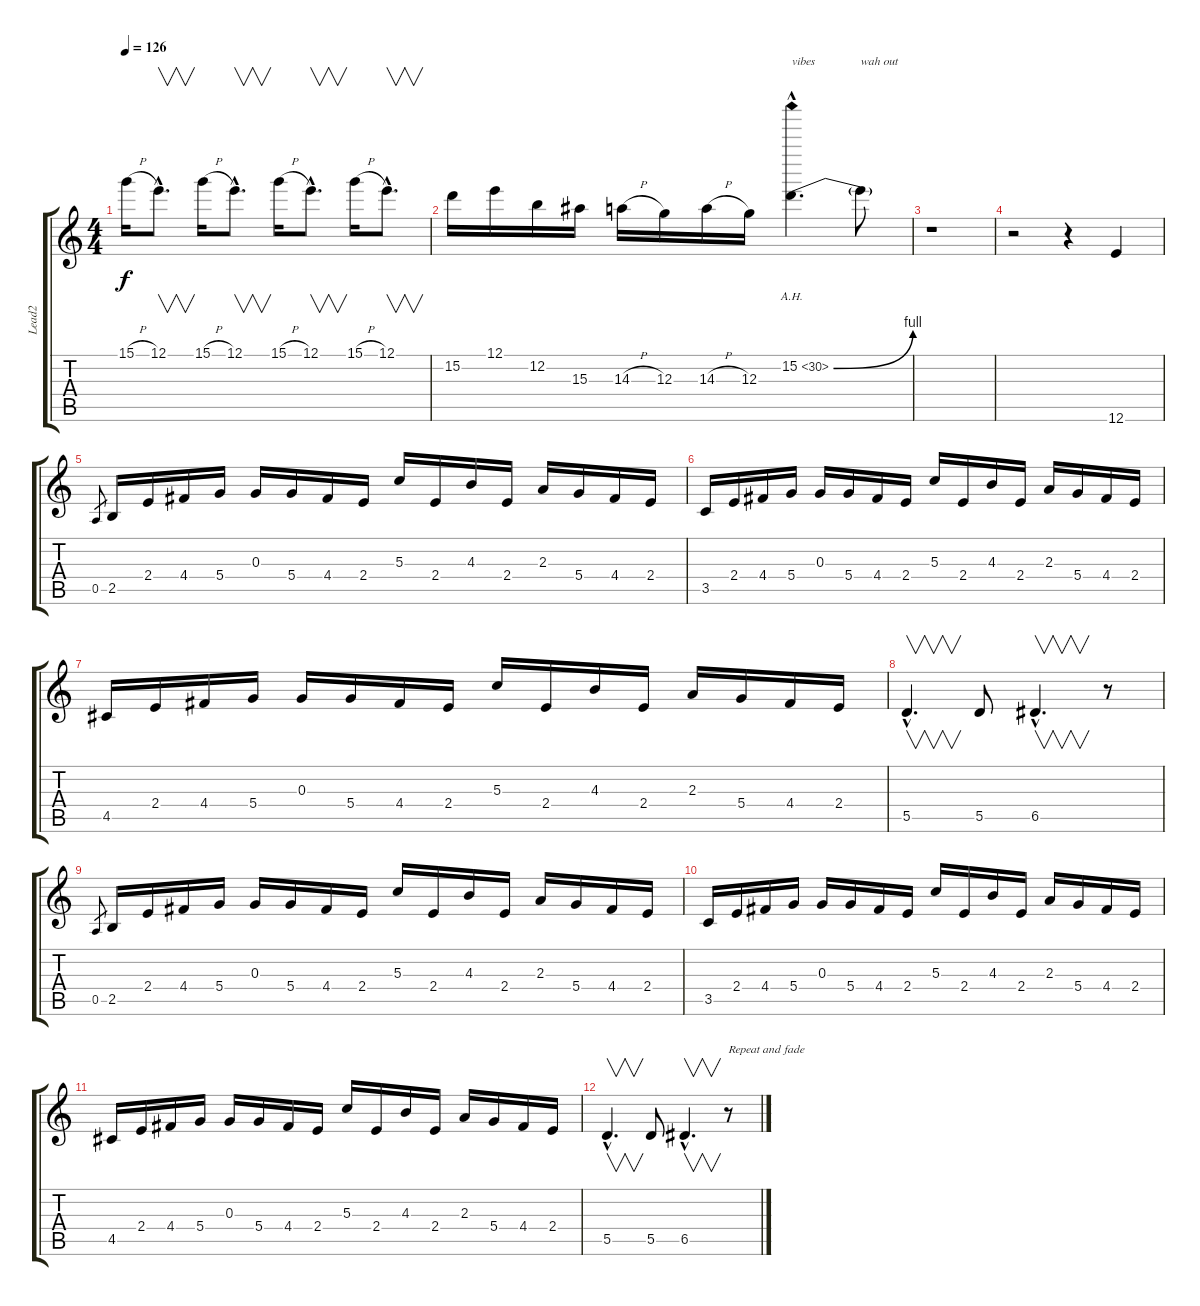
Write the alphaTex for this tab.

\track ("Lead2" "Lead2") {instrument overdrivenguitar}
\staff {score tabs}
\tuning (E4 B3 G3 D3 A2 E2) {hide}
\ts (4 4)
\tempo 126
\clef g2
\ks c
15.1{h}.16{dy f} 12.1{hac}.8{v d} 15.1{h}.16 12.1{hac}.8{v d} 15.1{h}.16 12.1{hac}.8{v d} 15.1{h}.16 12.1{hac}.8{v d} |
15.2.16 12.1.16 12.2.16 15.3.16 14.3{h}.16 12.3.16 14.3{h}.16 12.3.16 15.2{be (bend 0 0 60 4) ah 15 hac}.4{d txt "vibes"} 15.2{t}.8{txt "wah out"} |
r.1 |
r.2 r.4 12.6.4 |
0.5.8{gr} 2.5.16 2.4.16 4.4.16 5.4.16 0.3.16 5.4.16 4.4.16 2.4.16 5.3.16 2.4.16 4.3.16 2.4.16 2.3.16 5.4.16 4.4.16 2.4.16 |
3.5.16 2.4.16 4.4.16 5.4.16 0.3.16 5.4.16 4.4.16 2.4.16 5.3.16 2.4.16 4.3.16 2.4.16 2.3.16 5.4.16 4.4.16 2.4.16 |
4.5.16 2.4.16 4.4.16 5.4.16 0.3.16 5.4.16 4.4.16 2.4.16 5.3.16 2.4.16 4.3.16 2.4.16 2.3.16 5.4.16 4.4.16 2.4.16 |
5.5{hac}.4{v d} 5.5.8 6.5{hac}.4{v d} r.8 |
0.5.8{gr} 2.5.16 2.4.16 4.4.16 5.4.16 0.3.16 5.4.16 4.4.16 2.4.16 5.3.16 2.4.16 4.3.16 2.4.16 2.3.16 5.4.16 4.4.16 2.4.16 |
3.5.16 2.4.16 4.4.16 5.4.16 0.3.16 5.4.16 4.4.16 2.4.16 5.3.16 2.4.16 4.3.16 2.4.16 2.3.16 5.4.16 4.4.16 2.4.16 |
4.5.16 2.4.16 4.4.16 5.4.16 0.3.16 5.4.16 4.4.16 2.4.16 5.3.16 2.4.16 4.3.16 2.4.16 2.3.16 5.4.16 4.4.16 2.4.16 |
5.5{hac}.4{v d} 5.5.8 6.5{hac}.4{v d} r.8{txt "Repeat and fade"}
